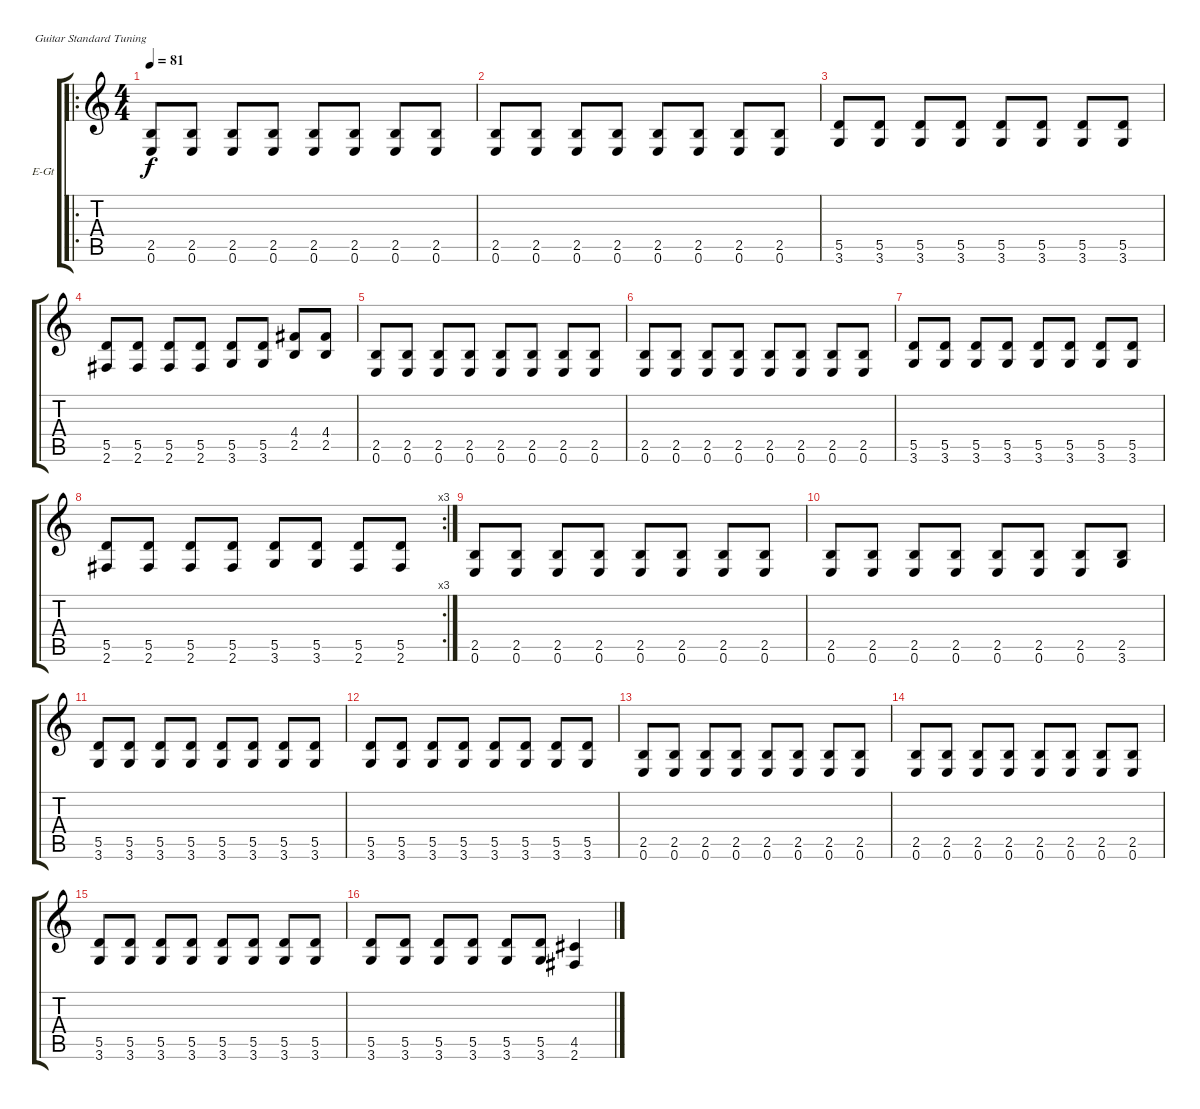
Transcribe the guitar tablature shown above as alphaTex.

\bracketExtendMode groupsimilarinstruments
\firstSystemTrackNameOrientation horizontal
\otherSystemsTrackNameOrientation horizontal
\track ("Piste 2" "E-Gt") {instrument electricguitarclean}
\staff {score tabs}
\tuning (E4 B3 G3 D3 A2 E2)
\ro
\ts (4 4)
\tempo 81
\clef g2
\ks c
(2.5 0.6).8{dy f} (2.5 0.6).8 (2.5 0.6).8 (2.5 0.6).8 (2.5 0.6).8 (2.5 0.6).8 (2.5 0.6).8 (2.5 0.6).8 |
(2.5 0.6).8 (2.5 0.6).8 (2.5 0.6).8 (2.5 0.6).8 (2.5 0.6).8 (2.5 0.6).8 (2.5 0.6).8 (2.5 0.6).8 |
(5.5 3.6).8 (5.5 3.6).8 (5.5 3.6).8 (5.5 3.6).8 (5.5 3.6).8 (5.5 3.6).8 (5.5 3.6).8 (5.5 3.6).8 |
(5.5 2.6).8 (5.5 2.6).8 (5.5 2.6).8 (5.5 2.6).8 (5.5 3.6).8 (5.5 3.6).8 (4.4 2.5).8 (4.4 2.5).8 |
(2.5 0.6).8 (2.5 0.6).8 (2.5 0.6).8 (2.5 0.6).8 (2.5 0.6).8 (2.5 0.6).8 (2.5 0.6).8 (2.5 0.6).8 |
(2.5 0.6).8 (2.5 0.6).8 (2.5 0.6).8 (2.5 0.6).8 (2.5 0.6).8 (2.5 0.6).8 (2.5 0.6).8 (2.5 0.6).8 |
(5.5 3.6).8 (5.5 3.6).8 (5.5 3.6).8 (5.5 3.6).8 (5.5 3.6).8 (5.5 3.6).8 (5.5 3.6).8 (5.5 3.6).8 |
\rc 3
(5.5 2.6).8 (5.5 2.6).8 (5.5 2.6).8 (5.5 2.6).8 (5.5 3.6).8 (5.5 3.6).8 (5.5 2.6).8 (5.5 2.6).8 |
(2.5 0.6).8 (2.5 0.6).8 (2.5 0.6).8 (2.5 0.6).8 (2.5 0.6).8 (2.5 0.6).8 (2.5 0.6).8 (2.5 0.6).8 |
(2.5 0.6).8 (2.5 0.6).8 (2.5 0.6).8 (2.5 0.6).8 (2.5 0.6).8 (2.5 0.6).8 (2.5 0.6).8 (2.5 3.6).8 |
(5.5 3.6).8 (5.5 3.6).8 (5.5 3.6).8 (5.5 3.6).8 (5.5 3.6).8 (5.5 3.6).8 (5.5 3.6).8 (5.5 3.6).8 |
(5.5 3.6).8 (5.5 3.6).8 (5.5 3.6).8 (5.5 3.6).8 (5.5 3.6).8 (5.5 3.6).8 (5.5 3.6).8 (5.5 3.6).8 |
(2.5 0.6).8 (2.5 0.6).8 (2.5 0.6).8 (2.5 0.6).8 (2.5 0.6).8 (2.5 0.6).8 (2.5 0.6).8 (2.5 0.6).8 |
(2.5 0.6).8 (2.5 0.6).8 (2.5 0.6).8 (2.5 0.6).8 (2.5 0.6).8 (2.5 0.6).8 (2.5 0.6).8 (2.5 0.6).8 |
(5.5 3.6).8 (5.5 3.6).8 (5.5 3.6).8 (5.5 3.6).8 (5.5 3.6).8 (5.5 3.6).8 (5.5 3.6).8 (5.5 3.6).8 |
(5.5 3.6).8 (5.5 3.6).8 (5.5 3.6).8 (5.5 3.6).8 (5.5 3.6).8 (5.5 3.6).8 (4.5 2.6).4
